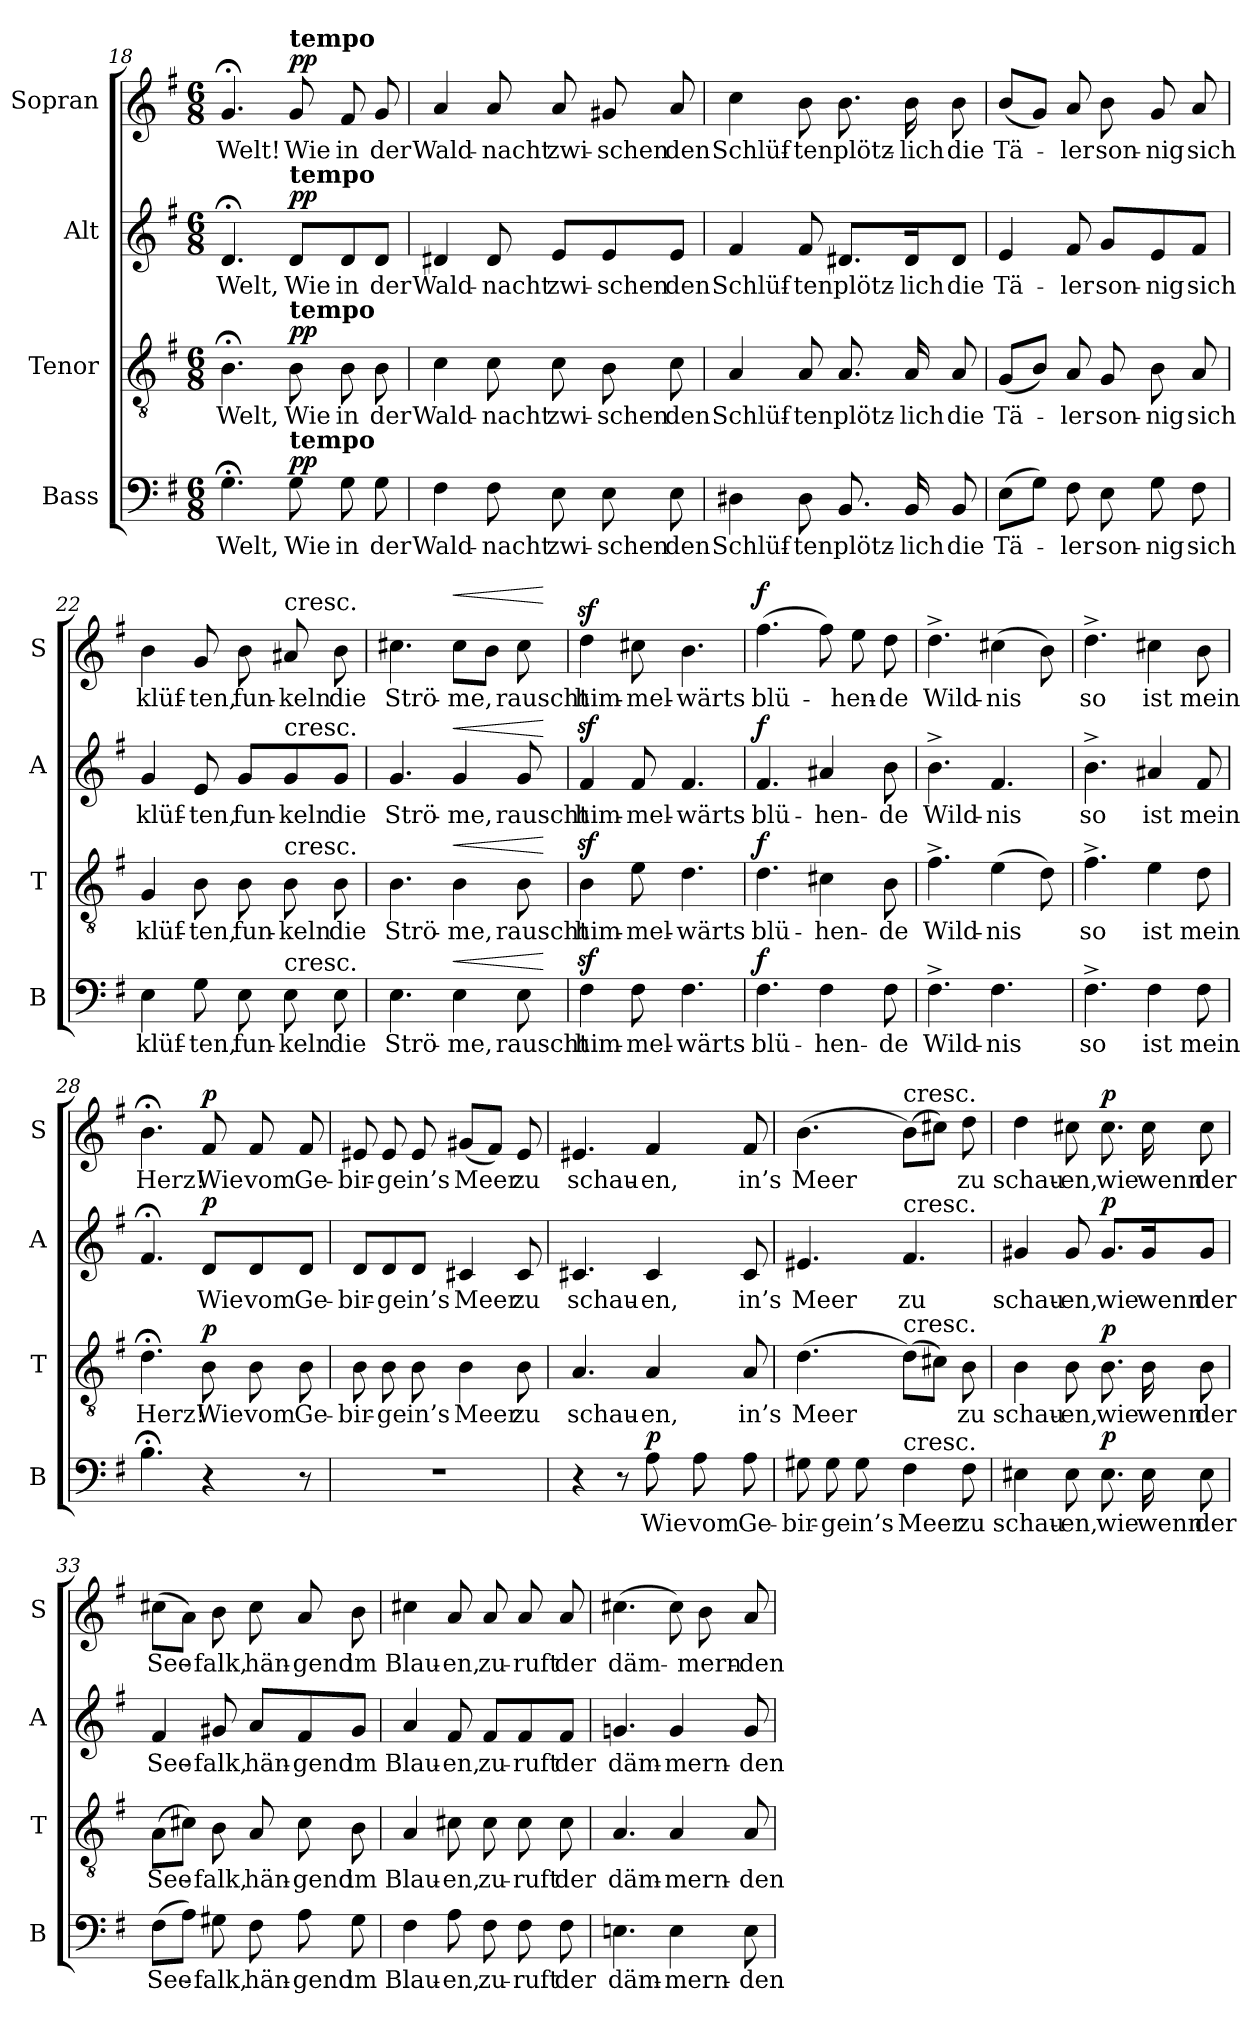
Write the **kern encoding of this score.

**kern	**text	**dynam	**kern	**text	**dynam	**kern	**text	**dynam	**kern	**text	**dynam
*part4	*part4	*part4	*part3	*part3	*part3	*part2	*part2	*part2	*part1	*part1	*part1
*staff4	*staff4	*staff4	*staff3	*staff3	*staff3	*staff2	*staff2	*staff2	*staff1	*staff1	*staff1
*I"Bass	*	*	*I"Tenor	*	*	*I"Alt	*	*	*I"Sopran	*	*
*I'B	*	*	*I'T	*	*	*I'A	*	*	*I'S	*	*
*clefF4	*	*	*clefGv2	*	*	*clefG2	*	*	*clefG2	*	*
*k[f#]	*	*	*k[f#]	*	*	*k[f#]	*	*	*k[f#]	*	*
*G:	*	*	*G:	*	*	*G:	*	*	*G:	*	*
*M6/8	*	*	*M6/8	*	*	*M6/8	*	*	*M6/8	*	*
=18	=18	=18	=18	=18	=18	=18	=18	=18	=18	=18	=18
4.G;<	Welt,	.	4.B;<	Welt,	.	4.d;<	Welt,	.	4.g;<	Welt!	.
!	!	!	!	!	!	!	!	!	!LO:TX:a:B:t=tempo	!	!
!	!	!	!	!	!	!LO:TX:a:B:t=tempo	!	!	!	!	!
!	!	!	!LO:TX:a:B:t=tempo	!	!	!	!	!	!	!	!
!LO:TX:a:B:t=tempo	!	!	!	!	!	!	!	!	!	!	!
!	!	!LO:DY:a	!	!	!LO:DY:a	!	!	!LO:DY:a	!	!	!LO:DY:a
8G	Wie	pp	8B	Wie	pp	8d/L	Wie	pp	8g	Wie	pp
8G	in	.	8B	in	.	8d/	in	.	8f#	in	.
8G	der	.	8B	der	.	8d/J	der	.	8g	der	.
=19	=19	=19	=19	=19	=19	=19	=19	=19	=19	=19	=19
4F#	Wald-	.	4c	Wald-	.	4d#X	Wald-	.	4a	Wald-	.
8F#	-nacht	.	8c	-nacht	.	8d#	-nacht	.	8a	-nacht	.
8E	zwi-	.	8c	zwi-	.	8e/L	zwi-	.	8a	zwi-	.
8E	-schen	.	8B	-schen	.	8e/	-schen	.	8g#X	-schen	.
8E	den	.	8c	den	.	8e/J	den	.	8a	den	.
=20	=20	=20	=20	=20	=20	=20	=20	=20	=20	=20	=20
4D#X	Schlüf-	.	4A	Schlüf-	.	4f#	Schlüf-	.	4cc	Schlüf-	.
8D#	-ten	.	8A	-ten	.	8f#	-ten	.	8b	-ten	.
8.BB	plötz-	.	8.A	plötz-	.	8.d#X/L	plötz-	.	8.b	plötz-	.
16BB	-lich	.	16A	-lich	.	16d#/K	-lich	.	16b	-lich	.
8BB	die	.	8A	die	.	8d#/J	die	.	8b	die	.
=21	=21	=21	=21	=21	=21	=21	=21	=21	=21	=21	=21
(8EL	Tä-	.	(8GL	Tä-	.	4e	Tä-	.	(8bL	Tä-	.
8GJ)	.	.	8BJ)	.	.	.	.	.	8gJ)	.	.
8F#	-ler	.	8A	-ler	.	8f#	-ler	.	8a	-ler	.
8E	son-	.	8G	son-	.	8g/L	son-	.	8b	son-	.
8G	-nig	.	8B	-nig	.	8e/	-nig	.	8g	-nig	.
8F#	sich	.	8A	sich	.	8f#/J	sich	.	8a	sich	.
=22	=22	=22	=22	=22	=22	=22	=22	=22	=22	=22	=22
4E	klüf-	.	4G	klüf-	.	4g	klüf-	.	4b	klüf-	.
8G	-ten,	.	8B	-ten,	.	8e	-ten,	.	8g	-ten,	.
8E	fun-	.	8B	fun-	.	8g/L	fun-	.	8b	fun-	.
!	!	!	!	!	!	!	!	!	!LO:TX:a:t=cresc.	!	!
!	!	!	!	!	!	!LO:TX:a:t=cresc.	!	!	!	!	!
!	!	!	!LO:TX:a:t=cresc.	!	!	!	!	!	!	!	!
!LO:TX:a:t=cresc.	!	!	!	!	!	!	!	!	!	!	!
8E	-keln	.	8B	-keln	.	8g/	-keln	.	8a#X	-keln	.
8E	die	.	8B	die	.	8g/J	die	.	8b	die	.
=23	=23	=23	=23	=23	=23	=23	=23	=23	=23	=23	=23
4.E	Strö-	.	4.B	Strö-	.	4.g	Strö-	.	4.cc#X	Strö-	.
!	!	!LO:HP:a	!	!	!LO:HP:a	!	!	!LO:HP:a	!	!	!LO:HP:a
4E	-me,	<	4B	-me,	<	4g	-me,	<	8cc#L	-me,	<
.	.	.	.	.	.	.	.	.	8bJ	.	.
8E	rauscht	.	8B	rauscht	.	8g	rauscht	.	8cc#	rauscht	.
.	.	[	.	.	[	.	.	[	.	.	[
=24	=24	=24	=24	=24	=24	=24	=24	=24	=24	=24	=24
4F#z>	him-	.	4Bz>	him-	.	4f#z>	him-	.	4ddz>	him-	.
8F#	-mel-	.	8e	-mel-	.	8f#	-mel-	.	8cc#X	-mel-	.
4.F#	-wärts	.	4.d	-wärts	.	4.f#	-wärts	.	4.b	-wärts	.
=25	=25	=25	=25	=25	=25	=25	=25	=25	=25	=25	=25
!	!	!LO:DY:a	!	!	!LO:DY:a	!	!	!LO:DY:a	!	!	!LO:DY:a
4.F#	blü-	f	4.d	blü-	f	4.f#	blü-	f	(4.ff#	blü-	f
4F#	-hen-	.	4c#X	-hen-	.	4a#X	-hen-	.	8ff#)	.	.
.	.	.	.	.	.	.	.	.	8ee	-hen-	.
8F#	-de	.	8B	-de	.	8b	-de	.	8dd	-de	.
=26	=26	=26	=26	=26	=26	=26	=26	=26	=26	=26	=26
4.F#^	Wild-	.	4.f#^	Wild-	.	4.b^	Wild-	.	4.dd^	Wild-	.
4.F#	-nis	.	(4e	-nis	.	4.f#	-nis	.	(4cc#X	-nis	.
.	.	.	8d)	.	.	.	.	.	8b)	.	.
=27	=27	=27	=27	=27	=27	=27	=27	=27	=27	=27	=27
4.F#^	so	.	4.f#^	so	.	4.b^	so	.	4.dd^	so	.
4F#	ist	.	4e	ist	.	4a#X	ist	.	4cc#X	ist	.
8F#	mein	.	8d	mein	.	8f#	mein	.	8b	mein	.
=28	=28	=28	=28	=28	=28	=28	=28	=28	=28	=28	=28
4.B;<	.	.	4.d;<	Herz!	.	4.f#;<	.	.	4.b;<	Herz!	.
!	!	!	!	!	!LO:DY:a	!	!	!LO:DY:a	!	!	!LO:DY:a
4r	.	.	8B	Wie	p	8d/L	Wie	p	8f#	Wie	p
.	.	.	8B	vom	.	8d/	vom	.	8f#	vom	.
8r	.	.	8B	Ge-	.	8d/J	Ge-	.	8f#	Ge-	.
=29	=29	=29	=29	=29	=29	=29	=29	=29	=29	=29	=29
2.r	.	.	8B	-bir-	.	8d/L	-bir-	.	8e#X	-bir-	.
.	.	.	8B	-ge	.	8d/	-ge	.	8e#	-ge	.
.	.	.	8B	in’s	.	8d/J	in’s	.	8e#	in’s	.
.	.	.	4B	Meer	.	4c#X	Meer	.	(8g#XL	Meer	.
.	.	.	.	.	.	.	.	.	8f#J)	.	.
.	.	.	8B	zu	.	8c#	zu	.	8e#	zu	.
=30	=30	=30	=30	=30	=30	=30	=30	=30	=30	=30	=30
4r	.	.	4.A	schau-	.	4.c#X	schau-	.	4.e#X	schau-	.
8r	.	.	.	.	.	.	.	.	.	.	.
!	!	!LO:DY:a	!	!	!	!	!	!	!	!	!
8A	Wie	p	4A	-en,	.	4c#	-en,	.	4f#	-en,	.
8A	vom	.	.	.	.	.	.	.	.	.	.
8A	Ge-	.	8A	in’s	.	8c#	in’s	.	8f#	in’s	.
=31	=31	=31	=31	=31	=31	=31	=31	=31	=31	=31	=31
8G#X	-bir-	.	(4.d	-Meer	.	4.e#X	Meer	.	(4.b	-Meer	.
8G#	-ge	.	.	.	.	.	.	.	.	.	.
8G#	in’s	.	.	.	.	.	.	.	.	.	.
!	!	!	!	!	!	!	!	!	!LO:TX:a:t=cresc.	!	!
!	!	!	!	!	!	!LO:TX:a:t=cresc.	!	!	!	!	!
!	!	!	!LO:TX:a:t=cresc.	!	!	!	!	!	!	!	!
!LO:TX:a:t=cresc.	!	!	!	!	!	!	!	!	!	!	!
4F#	Meer	.	(8dL)	.	.	4.f#	zu	.	(8bL)	.	.
.	.	.	8c#XJ)	.	.	.	.	.	8cc#XJ)	.	.
8F#	zu	.	8B	zu	.	.	.	.	8dd	zu	.
=32	=32	=32	=32	=32	=32	=32	=32	=32	=32	=32	=32
4E#X	schau-	.	4B	schau-	.	4g#X	schau-	.	4dd	schau-	.
8E#	-en,	.	8B	-en,	.	8g#	-en,	.	8cc#X	-en,	.
!	!	!LO:DY:a	!	!	!LO:DY:a	!	!	!LO:DY:a	!	!	!LO:DY:a
8.E#	wie	p	8.B	wie	p	8.g#/L	wie	p	8.cc#	wie	p
16E#	wenn	.	16B	wenn	.	16g#/K	wenn	.	16cc#	wenn	.
8E#	der	.	8B	der	.	8g#/J	der	.	8cc#	der	.
=33	=33	=33	=33	=33	=33	=33	=33	=33	=33	=33	=33
(8F#L	See-	.	(8AL	See-	.	4f#	See-	.	(8cc#XL	See-	.
8AJ)	.	.	8c#XJ)	.	.	.	.	.	8aJ)	.	.
8G#X	-falk,	.	8B	-falk,	.	8g#X	-falk,	.	8b	-falk,	.
8F#	hän-	.	8A	hän-	.	8a/L	hän-	.	8cc#	hän-	.
8A	-gend	.	8c#	-gend	.	8f#/	-gend	.	8a	-gend	.
8G#	im	.	8B	im	.	8g#/J	im	.	8b	im	.
=34	=34	=34	=34	=34	=34	=34	=34	=34	=34	=34	=34
4F#	Blau-	.	4A	Blau-	.	4a	Blau-	.	4cc#X	Blau-	.
8A	-en,	.	8c#X	-en,	.	8f#	-en,	.	8a	-en,	.
8F#	zu-	.	8c#	zu-	.	8f#/L	zu-	.	8a	zu-	.
8F#	-ruft	.	8c#	-ruft	.	8f#/	-ruft	.	8a	-ruft	.
8F#	der	.	8c#	der	.	8f#/J	der	.	8a	der	.
=35	=35	=35	=35	=35	=35	=35	=35	=35	=35	=35	=35
4.En	däm-	.	4.A	däm-	.	4.gn	däm-	.	(4.cc#X	däm-	.
4E	-mern-	.	4A	-mern-	.	4g	-mern-	.	8cc#)	.	.
.	.	.	.	.	.	.	.	.	8b	-mern-	.
8E	-den	.	8A	-den	.	8g	-den	.	8a	-den	.
=	=	=	=	=	=	=	=	=	=	=	=
*-	*-	*-	*-	*-	*-	*-	*-	*-	*-	*-	*-
